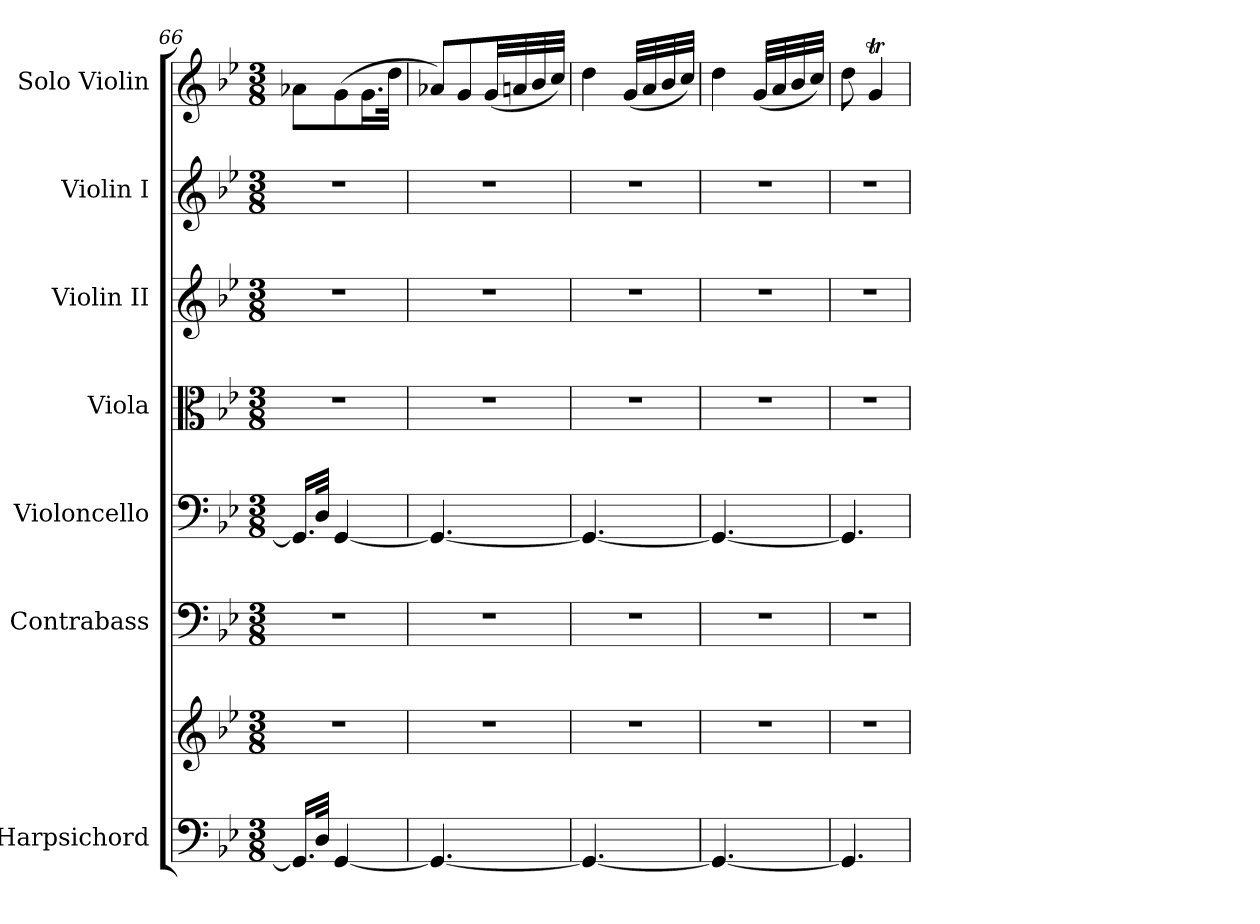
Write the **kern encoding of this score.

**kern	**kern	**kern	**kern	**kern	**kern	**kern	**kern
*part7	*part7	*part6	*part5	*part4	*part3	*part2	*part1
*staff8	*staff7	*staff6	*staff5	*staff4	*staff3	*staff2	*staff1
*I"Harpsichord	*	*I"Contrabass	*I"Violoncello	*I"Viola	*I"Violin II	*I"Violin I	*I"Solo Violin
*I'Hch.	*	*I'Cb.	*I'Vc.	*I'Vla.	*I'Vln. II	*I'Vln. I	*I'Vln.
*clefF4	*clefG2	*clefF4	*clefF4	*clefC3	*clefG2	*clefG2	*clefG2
*	*	*ITrd7c12	*	*	*	*	*
*k[b-e-]	*k[b-e-]	*k[b-e-]	*k[b-e-]	*k[b-e-]	*k[b-e-]	*k[b-e-]	*k[b-e-]
*M3/8	*M3/8	*M3/8	*M3/8	*M3/8	*M3/8	*M3/8	*M3/8
=66	=66	=66	=66	=66	=66	=66	=66
16.GG/LL]	4.r	4.r	16.GG/LL]	4.r	4.r	4.r	8a-X\L
32D/JJk	.	.	32D/JJk	.	.	.	.
[4GG/	.	.	[4GG/	.	.	.	(>8g\
.	.	.	.	.	.	.	16.g\L
.	.	.	.	.	.	.	32dd\JJk
=67	=67	=67	=67	=67	=67	=67	=67
4.GG/_	4.r	4.r	4.GG/_	4.r	4.r	4.r	8a-X/L)
.	.	.	.	.	.	.	8g/
.	.	.	.	.	.	.	(<32g/LL
.	.	.	.	.	.	.	32an/
.	.	.	.	.	.	.	32b-/
.	.	.	.	.	.	.	32cc/JJJ)
=68	=68	=68	=68	=68	=68	=68	=68
4.GG/_	4.r	4.r	4.GG/_	4.r	4.r	4.r	4dd\
.	.	.	.	.	.	.	(<32g/LLL
.	.	.	.	.	.	.	32a/
.	.	.	.	.	.	.	32b-/
.	.	.	.	.	.	.	32cc/JJJ)
=69	=69	=69	=69	=69	=69	=69	=69
4.GG/_	4.r	4.r	4.GG/_	4.r	4.r	4.r	4dd\
.	.	.	.	.	.	.	(<32g/LLL
.	.	.	.	.	.	.	32a/
.	.	.	.	.	.	.	32b-/
.	.	.	.	.	.	.	32cc/JJJ)
!!LO:PB:g=z
=70	=70	=70	=70	=70	=70	=70	=70
4.GG/]	4.r	4.r	4.GG/]	4.r	4.r	4.r	8dd\
.	.	.	.	.	.	.	4gT/
=	=	=	=	=	=	=	=
*-	*-	*-	*-	*-	*-	*-	*-
